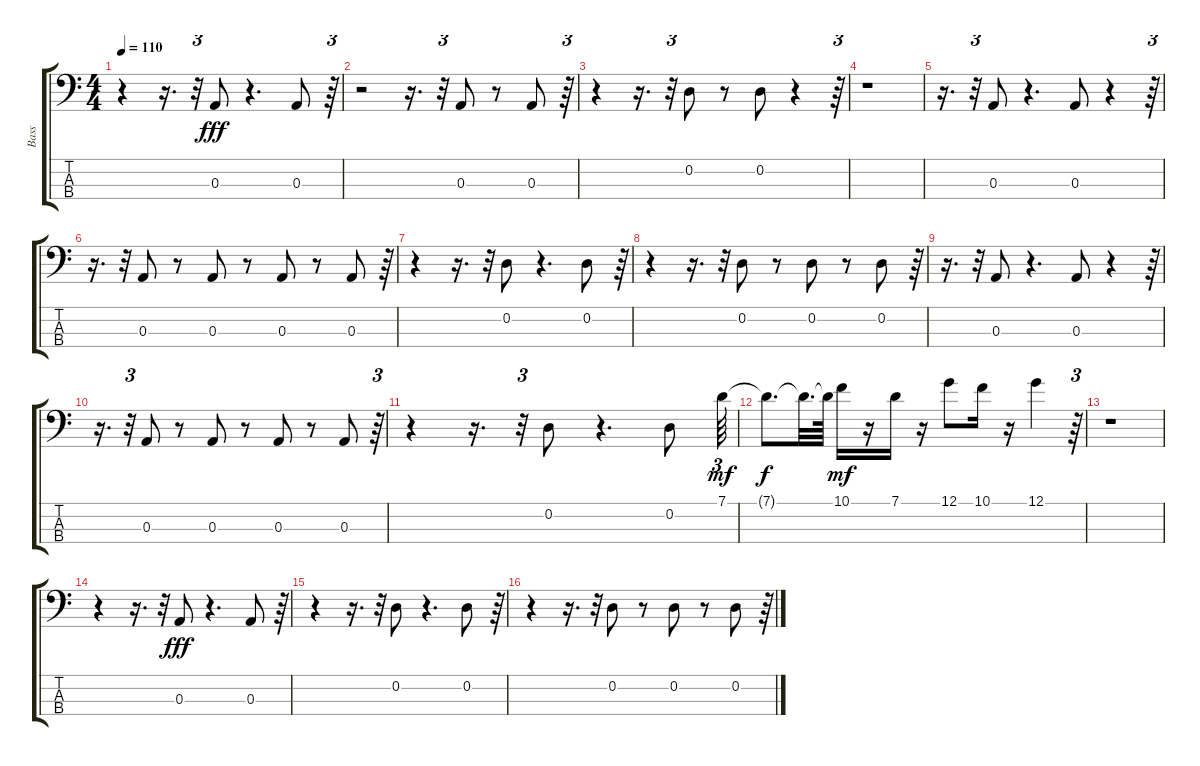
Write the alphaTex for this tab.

\track ("Bass" "Bass") {instrument electricbassfinger}
\staff {score tabs}
\tuning (G2 D2 A1 E1) {hide}
\ts (4 4)
\tempo 110
\clef f4
\ks c
r.4{dy fff} r.16{d} r.32{tu (3 2)} 0.3.8 r.4{d} 0.3.8 r.64{tu (3 2)} |
r.2 r.16{d} r.32{tu (3 2)} 0.3.8 r.8 0.3.8 r.64{tu (3 2)} |
r.4 r.16{d} r.32{tu (3 2)} 0.2.8 r.8 0.2.8 r.4 r.64{tu (3 2)} |
r.1 |
r.16{d} r.32{tu (3 2)} 0.3.8 r.4{d} 0.3.8 r.4 r.64{tu (3 2)} |
r.16{d} r.32{tu (3 2)} 0.3.8 r.8 0.3.8 r.8 0.3.8 r.8 0.3.8 r.64{tu (3 2)} |
r.4 r.16{d} r.32{tu (3 2)} 0.2.8 r.4{d} 0.2.8 r.64{tu (3 2)} |
r.4 r.16{d} r.32{tu (3 2)} 0.2.8 r.8 0.2.8 r.8 0.2.8 r.64{tu (3 2)} |
r.16{d} r.32{tu (3 2)} 0.3.8 r.4{d} 0.3.8 r.4 r.64{tu (3 2)} |
r.16{d} r.32{tu (3 2)} 0.3.8 r.8 0.3.8 r.8 0.3.8 r.8 0.3.8 r.64{tu (3 2)} |
r.4 r.16{d} r.32{tu (3 2)} 0.2.8 r.4{d} 0.2.8 7.1.64{tu (3 2) dy mf} |
7.1{t}.8{d dy f} 7.1{t}.32{d} 7.1{t}.64 10.1.16{dy mf} r.16 7.1.16 r.16 12.1.8 10.1.16 r.16 12.1.4 r.64{tu (3 2)} |
r.1 |
r.4 r.16{d} r.32{tu (3 2)} 0.3.8{dy fff} r.4{d} 0.3.8 r.64{tu (3 2)} |
r.4 r.16{d} r.32{tu (3 2)} 0.2.8 r.4{d} 0.2.8 r.64{tu (3 2)} |
r.4 r.16{d} r.32{tu (3 2)} 0.2.8 r.8 0.2.8 r.8 0.2.8 r.64{tu (3 2)}
